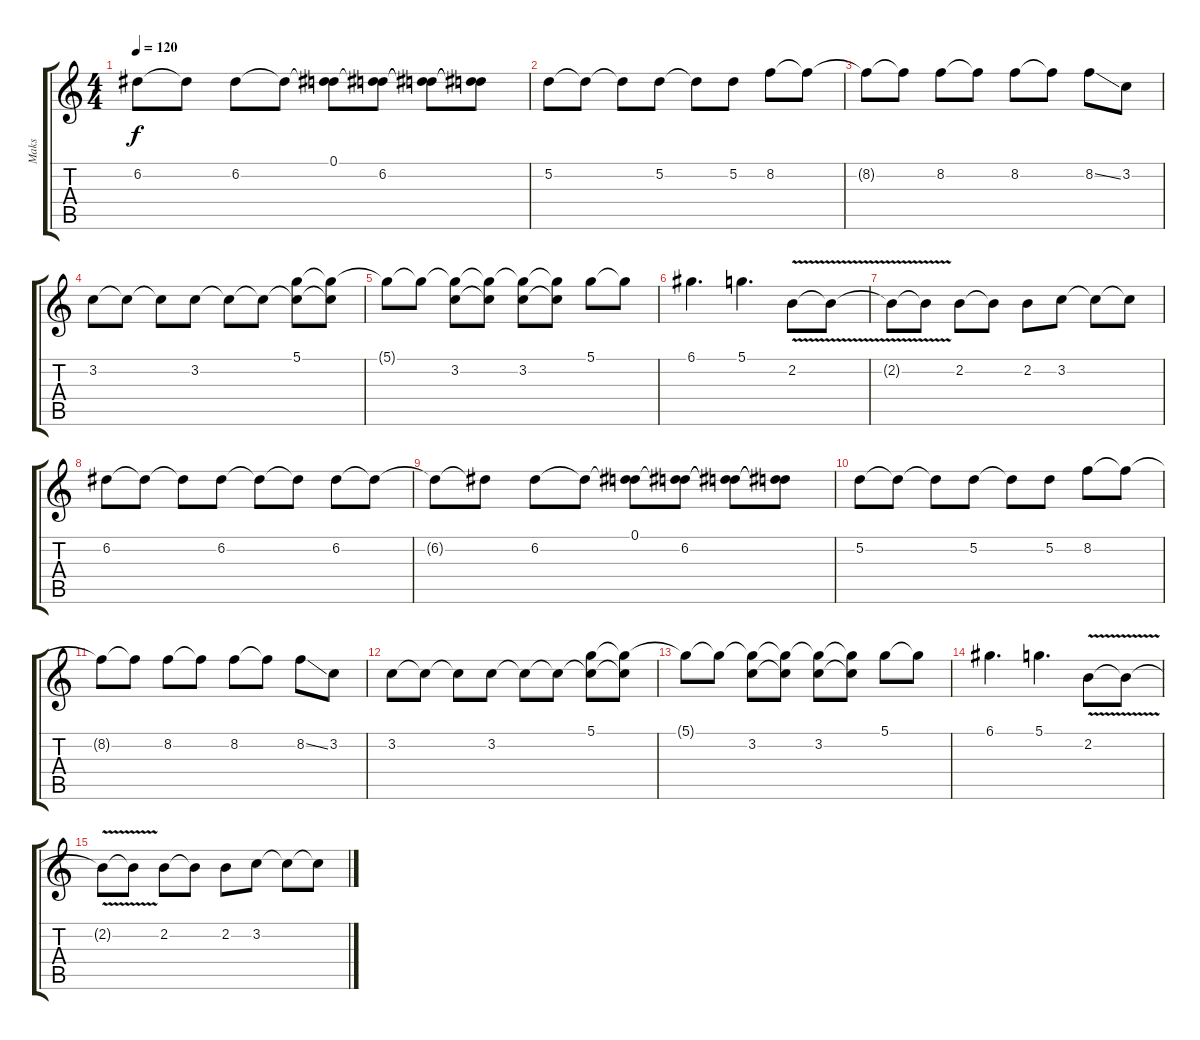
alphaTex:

\track ("Maks" "Maks") {instrument distortionguitar}
\staff {score tabs}
\tuning (D4 A3 F3 C3 G2 C2) {hide}
\ts (4 4)
\tempo 120
\clef g2
\ks c
6.2{t}.8{dy f} 6.2{t}.8 6.2.8 6.2{t}.8 (0.1 6.2{t}).8 (0.1{t} 6.2).8 (0.1{t} 6.2{t}).8 (0.1{t} 6.2{t}).8 |
5.2.8 5.2{t}.8 5.2{t}.8 5.2.8 5.2{t}.8 5.2.8 8.2.8 8.2{t}.8 |
8.2{t}.8 8.2{t}.8 8.2.8 8.2{t}.8 8.2.8 8.2{t}.8 8.2{ss}.8 3.2.8 |
3.2.8 3.2{t}.8 3.2{t}.8 3.2.8 3.2{t}.8 3.2{t}.8 (5.1 3.2{t}).8 (5.1{t} 3.2{t}).8 |
5.1{t}.8 5.1{t}.8 (5.1{t} 3.2).8 (5.1{t} 3.2{t}).8 (5.1{t} 3.2).8 (5.1{t} 3.2{t}).8 5.1.8 5.1{t}.8 |
6.1.4{d} 5.1.4{d} 2.2{v}.8 2.2{v t}.8 |
2.2{v t}.8 2.2{v t}.8 2.2.8 2.2{t}.8 2.2.8 3.2.8 3.2{t}.8 3.2{t}.8 |
6.2.8 6.2{t}.8 6.2{t}.8 6.2.8 6.2{t}.8 6.2{t}.8 6.2.8 6.2{t}.8 |
6.2{t}.8 6.2{t}.8 6.2.8 6.2{t}.8 (0.1 6.2{t}).8 (0.1{t} 6.2).8 (0.1{t} 6.2{t}).8 (0.1{t} 6.2{t}).8 |
5.2.8 5.2{t}.8 5.2{t}.8 5.2.8 5.2{t}.8 5.2.8 8.2.8 8.2{t}.8 |
8.2{t}.8 8.2{t}.8 8.2.8 8.2{t}.8 8.2.8 8.2{t}.8 8.2{ss}.8 3.2.8 |
3.2.8 3.2{t}.8 3.2{t}.8 3.2.8 3.2{t}.8 3.2{t}.8 (5.1 3.2{t}).8 (5.1{t} 3.2{t}).8 |
5.1{t}.8 5.1{t}.8 (5.1{t} 3.2).8 (5.1{t} 3.2{t}).8 (5.1{t} 3.2).8 (5.1{t} 3.2{t}).8 5.1.8 5.1{t}.8 |
6.1.4{d} 5.1.4{d} 2.2{v}.8 2.2{v t}.8 |
2.2{v t}.8 2.2{v t}.8 2.2.8 2.2{t}.8 2.2.8 3.2.8 3.2{t}.8 3.2{t}.8
